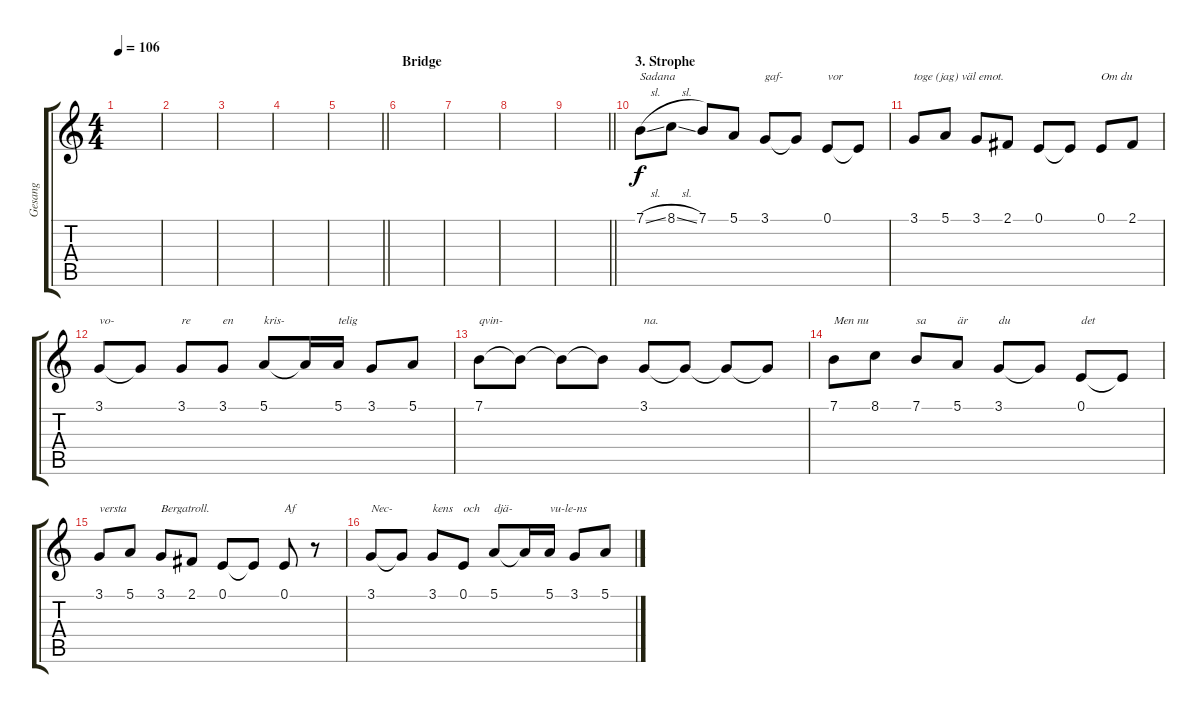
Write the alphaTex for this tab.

\track ("Gesang" "Gesang") {instrument lead5charang}
\staff {score tabs}
\tuning (E4 B3 G3 D3 A2 E2) {hide}
\ts (4 4)
\tempo 106
\clef g2
\ks c
|
|
|
|
\barLineRight lightlight
|
\section ("" "Bridge")
|
|
|
\barLineRight lightlight
|
\section ("" "3. Strophe")
7.1{sl}.8{txt "Sadana"} 8.1{sl}.8 7.1.8 5.1.8 3.1.8{txt "gaf-"} 3.1{t}.8 0.1.8{txt "vor"} 0.1{t}.8 |
3.1.8{txt "toge (jag) väl emot."} 5.1.8 3.1.8 2.1.8 0.1.8 0.1{t}.8 0.1.8{txt "Om du"} 2.1.8 |
3.1.8{txt "vo-"} 3.1{t}.8 3.1.8{txt "re"} 3.1.8{txt "en"} 5.1.8{txt "kris-"} 5.1{t}.16 5.1.16{txt "telig"} 3.1.8 5.1.8 |
7.1.8{txt "qvin-"} 7.1{t}.8 7.1{t}.8 7.1{t}.8 3.1.8{txt "na."} 3.1{t}.8 3.1{t}.8 3.1{t}.8 |
7.1.8{txt "Men nu"} 8.1.8 7.1.8{txt "sa"} 5.1.8{txt "är"} 3.1.8{txt "du"} 3.1{t}.8 0.1.8{txt "det"} 0.1{t}.8 |
3.1.8{txt "versta"} 5.1.8 3.1.8{txt "Bergatroll."} 2.1.8 0.1.8 0.1{t}.8 0.1.8{txt "Af"} r.8 |
3.1.8{txt "Nec-"} 3.1{t}.8 3.1.8{txt "kens"} 0.1.8{txt "och"} 5.1.8{txt "djä-"} 5.1{t}.16 5.1.16{txt "vu-le-ns"} 3.1.8 5.1.8
